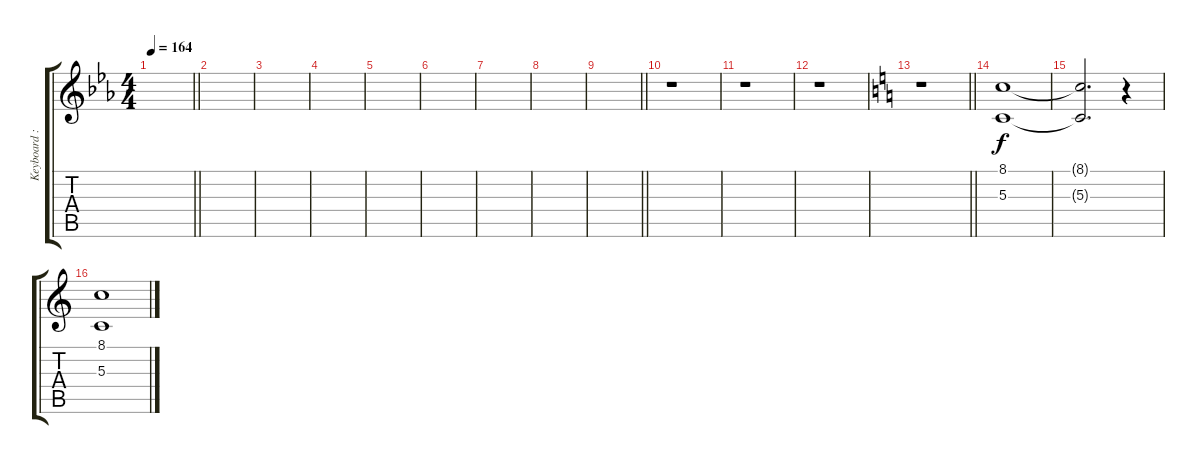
\track ("Keyboard : Kotobuki Tsumugi - San" "Keyboard :") {instrument lead5charang}
\staff {score tabs}
\tuning (E4 B3 G3 D3 A2 E2) {hide}
\ts (4 4)
\tempo 164
\clef g2
\barLineRight lightlight
\ks eb
|
|
|
|
|
|
|
|
\barLineRight lightlight
|
r.1 |
r.1 |
r.1 |
\barLineRight lightlight
\ks c
r.1 |
(8.1 5.3).1 |
(8.1{t} 5.3{t}).2{d} r.4 |
(8.1 5.3).1
